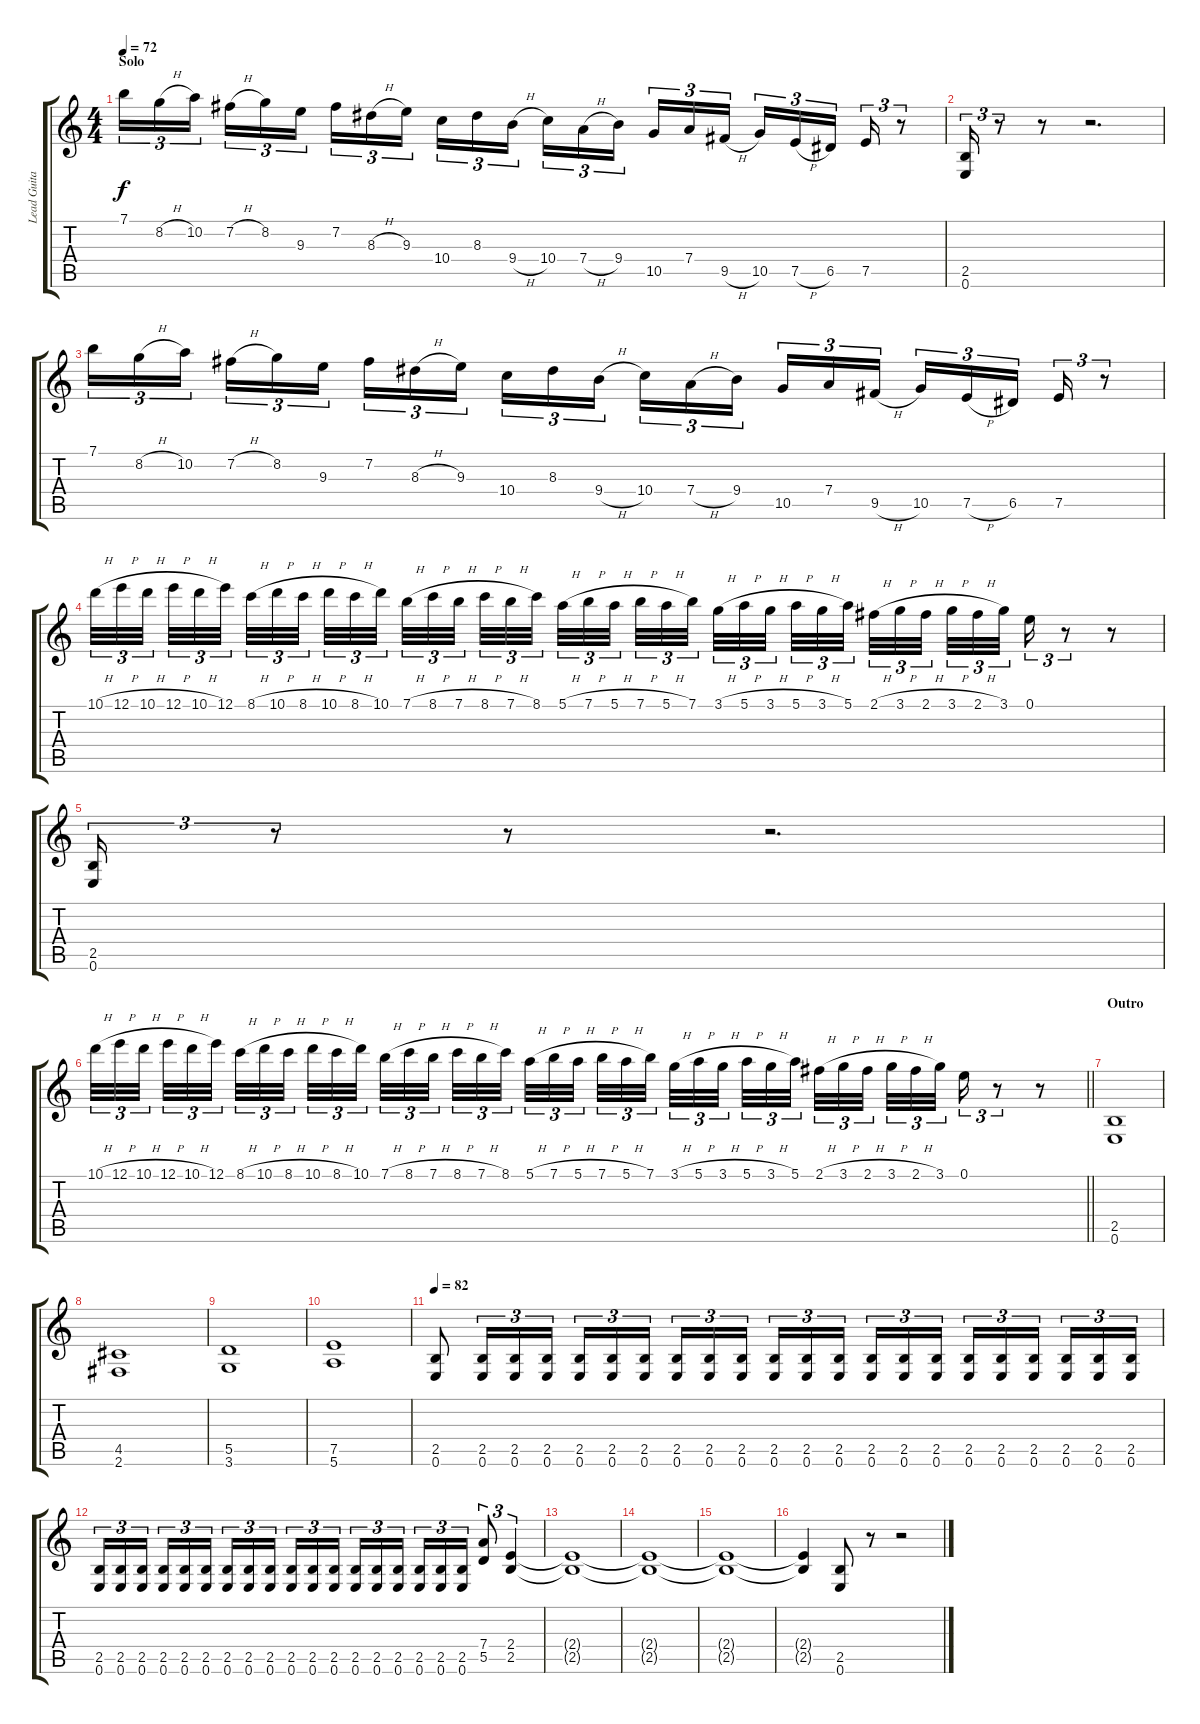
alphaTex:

\track ("Lead Guitar" "Lead Guita") {instrument distortionguitar}
\staff {score tabs}
\tuning (E4 B3 G3 D3 A2 E2) {hide}
\ts (4 4)
\section ("" "Solo")
\tempo 72
\clef g2
\ks c
7.1.16{tu (3 2) dy f} 8.2{h}.16{tu (3 2)} 10.2.16{tu (3 2) beam splitsecondary} 7.2{h}.16{tu (3 2)} 8.2.16{tu (3 2)} 9.3.16{tu (3 2)} 7.2.16{tu (3 2)} 8.3{h}.16{tu (3 2)} 9.3.16{tu (3 2) beam splitsecondary} 10.4.16{tu (3 2)} 8.3.16{tu (3 2)} 9.4{h}.16{tu (3 2)} 10.4.16{tu (3 2)} 7.4{h}.16{tu (3 2)} 9.4.16{tu (3 2) beam splitsecondary} 10.5.16{tu (3 2)} 7.4.16{tu (3 2)} 9.5{h}.16{tu (3 2)} 10.5.16{tu (3 2)} 7.5{h}.16{tu (3 2)} 6.5.16{tu (3 2) beam splitsecondary} 7.5.16{tu (3 2)} r.8{tu (3 2)} |
(2.5 0.6).16{tu (3 2)} r.8{tu (3 2)} r.8 r.2{d} |
7.1.16{tu (3 2)} 8.2{h}.16{tu (3 2)} 10.2.16{tu (3 2) beam splitsecondary} 7.2{h}.16{tu (3 2)} 8.2.16{tu (3 2)} 9.3.16{tu (3 2)} 7.2.16{tu (3 2)} 8.3{h}.16{tu (3 2)} 9.3.16{tu (3 2) beam splitsecondary} 10.4.16{tu (3 2)} 8.3.16{tu (3 2)} 9.4{h}.16{tu (3 2)} 10.4.16{tu (3 2)} 7.4{h}.16{tu (3 2)} 9.4.16{tu (3 2) beam splitsecondary} 10.5.16{tu (3 2)} 7.4.16{tu (3 2)} 9.5{h}.16{tu (3 2)} 10.5.16{tu (3 2)} 7.5{h}.16{tu (3 2)} 6.5.16{tu (3 2) beam splitsecondary} 7.5.16{tu (3 2)} r.8{tu (3 2)} |
10.1{h}.32{tu (3 2)} 12.1{h}.32{tu (3 2)} 10.1{h}.32{tu (3 2) beam splitsecondary} 12.1{h}.32{tu (3 2)} 10.1{h}.32{tu (3 2)} 12.1.32{tu (3 2) beam splitsecondary} 8.1{h}.32{tu (3 2)} 10.1{h}.32{tu (3 2)} 8.1{h}.32{tu (3 2) beam splitsecondary} 10.1{h}.32{tu (3 2)} 8.1{h}.32{tu (3 2)} 10.1.32{tu (3 2)} 7.1{h}.32{tu (3 2)} 8.1{h}.32{tu (3 2)} 7.1{h}.32{tu (3 2) beam splitsecondary} 8.1{h}.32{tu (3 2)} 7.1{h}.32{tu (3 2)} 8.1.32{tu (3 2) beam splitsecondary} 5.1{h}.32{tu (3 2)} 7.1{h}.32{tu (3 2)} 5.1{h}.32{tu (3 2) beam splitsecondary} 7.1{h}.32{tu (3 2)} 5.1{h}.32{tu (3 2)} 7.1.32{tu (3 2)} 3.1{h}.32{tu (3 2)} 5.1{h}.32{tu (3 2)} 3.1{h}.32{tu (3 2) beam splitsecondary} 5.1{h}.32{tu (3 2)} 3.1{h}.32{tu (3 2)} 5.1.32{tu (3 2) beam splitsecondary} 2.1{h}.32{tu (3 2)} 3.1{h}.32{tu (3 2)} 2.1{h}.32{tu (3 2) beam splitsecondary} 3.1{h}.32{tu (3 2)} 2.1{h}.32{tu (3 2)} 3.1.32{tu (3 2)} 0.1.16{tu (3 2)} r.8{tu (3 2)} r.8 |
(2.5 0.6).16{tu (3 2)} r.8{tu (3 2)} r.8 r.2{d} |
\barLineRight lightlight
10.1{h}.32{tu (3 2)} 12.1{h}.32{tu (3 2)} 10.1{h}.32{tu (3 2) beam splitsecondary} 12.1{h}.32{tu (3 2)} 10.1{h}.32{tu (3 2)} 12.1.32{tu (3 2) beam splitsecondary} 8.1{h}.32{tu (3 2)} 10.1{h}.32{tu (3 2)} 8.1{h}.32{tu (3 2) beam splitsecondary} 10.1{h}.32{tu (3 2)} 8.1{h}.32{tu (3 2)} 10.1.32{tu (3 2)} 7.1{h}.32{tu (3 2)} 8.1{h}.32{tu (3 2)} 7.1{h}.32{tu (3 2) beam splitsecondary} 8.1{h}.32{tu (3 2)} 7.1{h}.32{tu (3 2)} 8.1.32{tu (3 2) beam splitsecondary} 5.1{h}.32{tu (3 2)} 7.1{h}.32{tu (3 2)} 5.1{h}.32{tu (3 2) beam splitsecondary} 7.1{h}.32{tu (3 2)} 5.1{h}.32{tu (3 2)} 7.1.32{tu (3 2)} 3.1{h}.32{tu (3 2)} 5.1{h}.32{tu (3 2)} 3.1{h}.32{tu (3 2) beam splitsecondary} 5.1{h}.32{tu (3 2)} 3.1{h}.32{tu (3 2)} 5.1.32{tu (3 2) beam splitsecondary} 2.1{h}.32{tu (3 2)} 3.1{h}.32{tu (3 2)} 2.1{h}.32{tu (3 2) beam splitsecondary} 3.1{h}.32{tu (3 2)} 2.1{h}.32{tu (3 2)} 3.1.32{tu (3 2)} 0.1.16{tu (3 2)} r.8{tu (3 2)} r.8 |
\section ("" "Outro")
(2.5 0.6).1 |
(4.5 2.6).1 |
(5.5 3.6).1 |
(7.5 5.6).1 |
\tempo 82
(2.5 0.6).8 (2.5 0.6).16{tu (3 2)} (2.5 0.6).16{tu (3 2)} (2.5 0.6).16{tu (3 2)} (2.5 0.6).16{tu (3 2)} (2.5 0.6).16{tu (3 2)} (2.5 0.6).16{tu (3 2) beam splitsecondary} (2.5 0.6).16{tu (3 2)} (2.5 0.6).16{tu (3 2)} (2.5 0.6).16{tu (3 2)} (2.5 0.6).16{tu (3 2)} (2.5 0.6).16{tu (3 2)} (2.5 0.6).16{tu (3 2) beam splitsecondary} (2.5 0.6).16{tu (3 2)} (2.5 0.6).16{tu (3 2)} (2.5 0.6).16{tu (3 2)} (2.5 0.6).16{tu (3 2)} (2.5 0.6).16{tu (3 2)} (2.5 0.6).16{tu (3 2) beam splitsecondary} (2.5 0.6).16{tu (3 2)} (2.5 0.6).16{tu (3 2)} (2.5 0.6).16{tu (3 2)} |
(2.5 0.6).16{tu (3 2)} (2.5 0.6).16{tu (3 2)} (2.5 0.6).16{tu (3 2) beam splitsecondary} (2.5 0.6).16{tu (3 2)} (2.5 0.6).16{tu (3 2)} (2.5 0.6).16{tu (3 2)} (2.5 0.6).16{tu (3 2)} (2.5 0.6).16{tu (3 2)} (2.5 0.6).16{tu (3 2) beam splitsecondary} (2.5 0.6).16{tu (3 2)} (2.5 0.6).16{tu (3 2)} (2.5 0.6).16{tu (3 2)} (2.5 0.6).16{tu (3 2)} (2.5 0.6).16{tu (3 2)} (2.5 0.6).16{tu (3 2) beam splitsecondary} (2.5 0.6).16{tu (3 2)} (2.5 0.6).16{tu (3 2)} (2.5 0.6).16{tu (3 2)} (7.4 5.5).8{tu (3 2)} (2.4 2.5).4{tu (3 2)} |
(2.4{t} 2.5{t}).1 |
(2.4{t} 2.5{t}).1 |
(2.4{t} 2.5{t}).1 |
(2.4{t} 2.5{t}).4 (2.5 0.6).8 r.8 r.2
